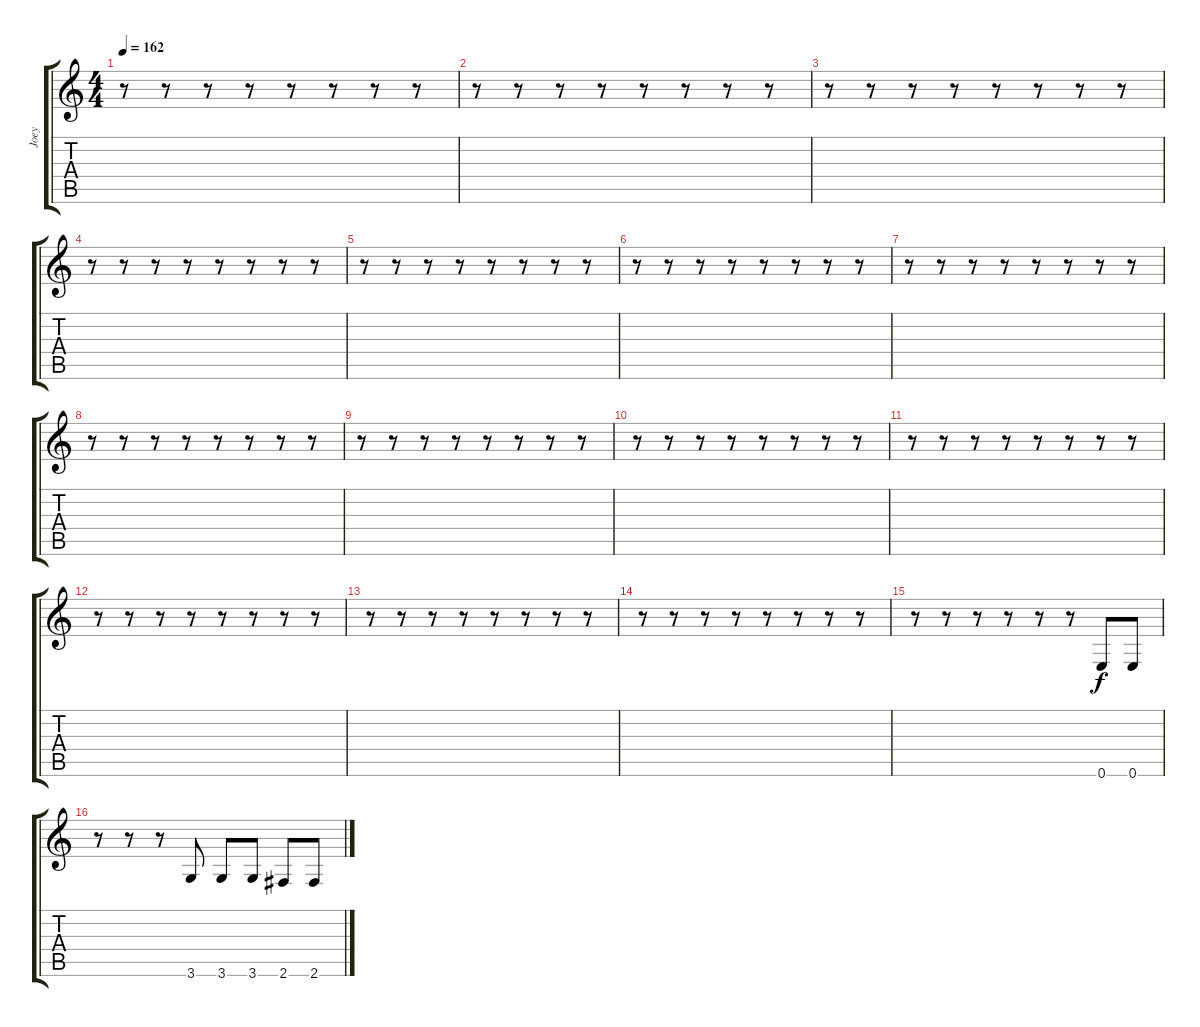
\track ("Joey" "Joey") {instrument electricbasspick}
\staff {score tabs}
\tuning (E4 B3 G3 D3 A2 E2) {hide}
\ts (4 4)
\tempo 162
\clef g2
\ks c
r.8{dy f} r.8 r.8 r.8 r.8 r.8 r.8 r.8 |
r.8 r.8 r.8 r.8 r.8 r.8 r.8 r.8 |
r.8 r.8 r.8 r.8 r.8 r.8 r.8 r.8 |
r.8 r.8 r.8 r.8 r.8 r.8 r.8 r.8 |
r.8 r.8 r.8 r.8 r.8 r.8 r.8 r.8 |
r.8 r.8 r.8 r.8 r.8 r.8 r.8 r.8 |
r.8 r.8 r.8 r.8 r.8 r.8 r.8 r.8 |
r.8 r.8 r.8 r.8 r.8 r.8 r.8 r.8 |
r.8 r.8 r.8 r.8 r.8 r.8 r.8 r.8 |
r.8 r.8 r.8 r.8 r.8 r.8 r.8 r.8 |
r.8 r.8 r.8 r.8 r.8 r.8 r.8 r.8 |
r.8 r.8 r.8 r.8 r.8 r.8 r.8 r.8 |
r.8 r.8 r.8 r.8 r.8 r.8 r.8 r.8 |
r.8 r.8 r.8 r.8 r.8 r.8 r.8 r.8 |
r.8 r.8 r.8 r.8 r.8 r.8 0.6.8 0.6.8 |
r.8 r.8 r.8 3.6.8 3.6.8 3.6.8 2.6.8 2.6.8
